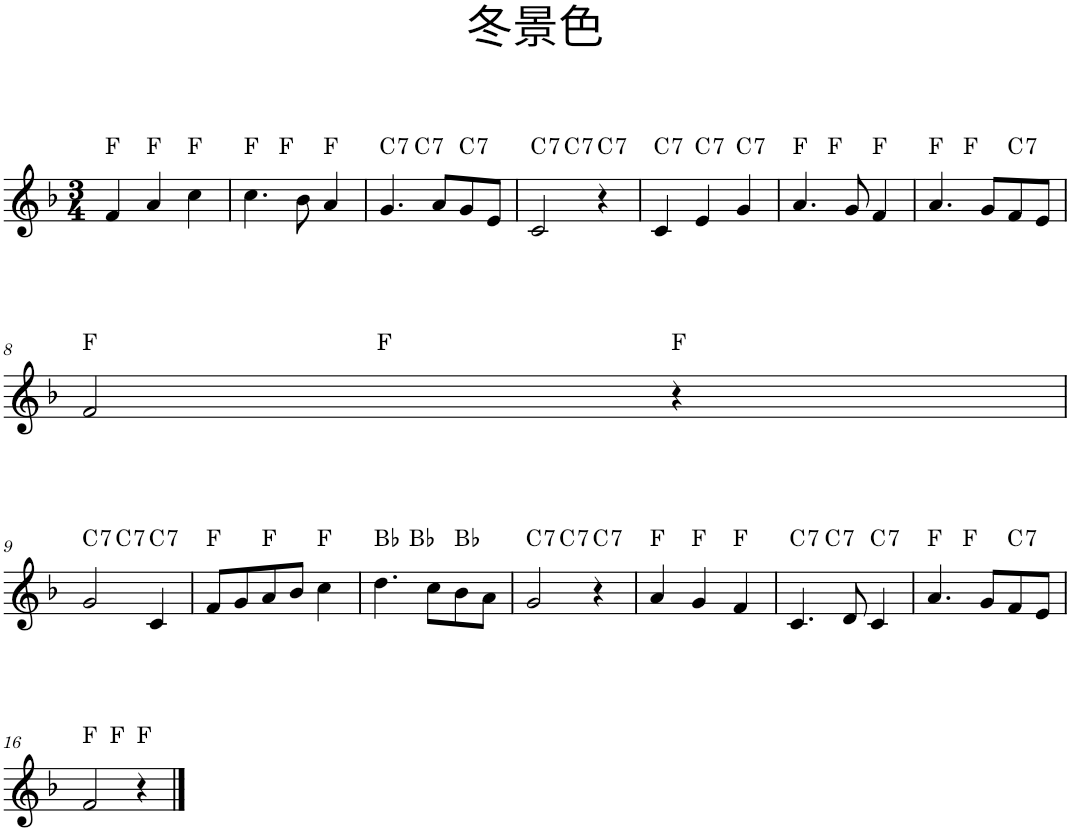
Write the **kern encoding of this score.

**kern	**harte
*part1	*part1
*staff1	*
*I"Piano	*
*I'Pno.	*
*clefG2	*
*k[b-]	*
*M3/4	*
=1	=1
4f/	F:maj
4a/	F:maj
4cc\	F:maj
=2	=2
*^	*
4.cc\	4ryy	F:maj
.	2ryy	F:maj
8b-\	.	.
4a/	.	F:maj
=3	=3	=3
!	!	!LO:H:kt=7
4.g/	4ryy	C:7
!	!	!LO:H:kt=7
.	2ryy	C:7
8a/L	.	.
!	!	!LO:H:kt=7
8g/	.	C:7
8e/J	.	.
=4	=4	=4
!	!	!LO:H:kt=7
2c/	4ryy	C:7
!	!	!LO:H:kt=7
.	2ryy	C:7
!	!	!LO:H:kt=7
4r	.	C:7
=5	=5	=5
!	!	!LO:H:kt=7
*v	*v	*
4c/	C:7
!	!LO:H:kt=7
4e/	C:7
!	!LO:H:kt=7
4g/	C:7
=6	=6
*^	*
4.a/	4ryy	F:maj
.	2ryy	F:maj
8g/	.	.
4f/	.	F:maj
=7	=7	=7
4.a/	4ryy	F:maj
.	2ryy	F:maj
8g/L	.	.
!	!	!LO:H:kt=7
8f/	.	C:7
8e/J	.	.
!!LO:LB:g=z	!!
=8	=8	=8
2f/	4ryy	F:maj
.	2ryy	F:maj
4r	.	F:maj
!!LO:LB:g=z	!!
=9	=9	=9
!	!	!LO:H:kt=7
2g/	4ryy	C:7
!	!	!LO:H:kt=7
.	2ryy	C:7
!	!	!LO:H:kt=7
4c/	.	C:7
*v	*v	*
=10	=10
8f/L	F:maj
8g/	.
8a/	F:maj
8b-/J	.
4cc\	F:maj
=11	=11
*^	*
4.dd\	4ryy	Bb:maj
.	2ryy	Bb:maj
8cc\L	.	.
8b-\	.	Bb:maj
8a\J	.	.
=12	=12	=12
!	!	!LO:H:kt=7
2g/	4ryy	C:7
!	!	!LO:H:kt=7
.	2ryy	C:7
!	!	!LO:H:kt=7
4r	.	C:7
*v	*v	*
=13	=13
4a/	F:maj
4g/	F:maj
4f/	F:maj
=14	=14
!	!LO:H:kt=7
*^	*
4.c/	4ryy	C:7
!	!	!LO:H:kt=7
.	2ryy	C:7
8d/	.	.
!	!	!LO:H:kt=7
4c/	.	C:7
=15	=15	=15
4.a/	4ryy	F:maj
.	2ryy	F:maj
8g/L	.	.
!	!	!LO:H:kt=7
8f/	.	C:7
8e/J	.	.
!!LO:LB:g=z	!!
=16	=16	=16
2f/	4ryy	F:maj
.	2ryy	F:maj
4r	.	F:maj
*v	*v	*
==	==
*-	*-
